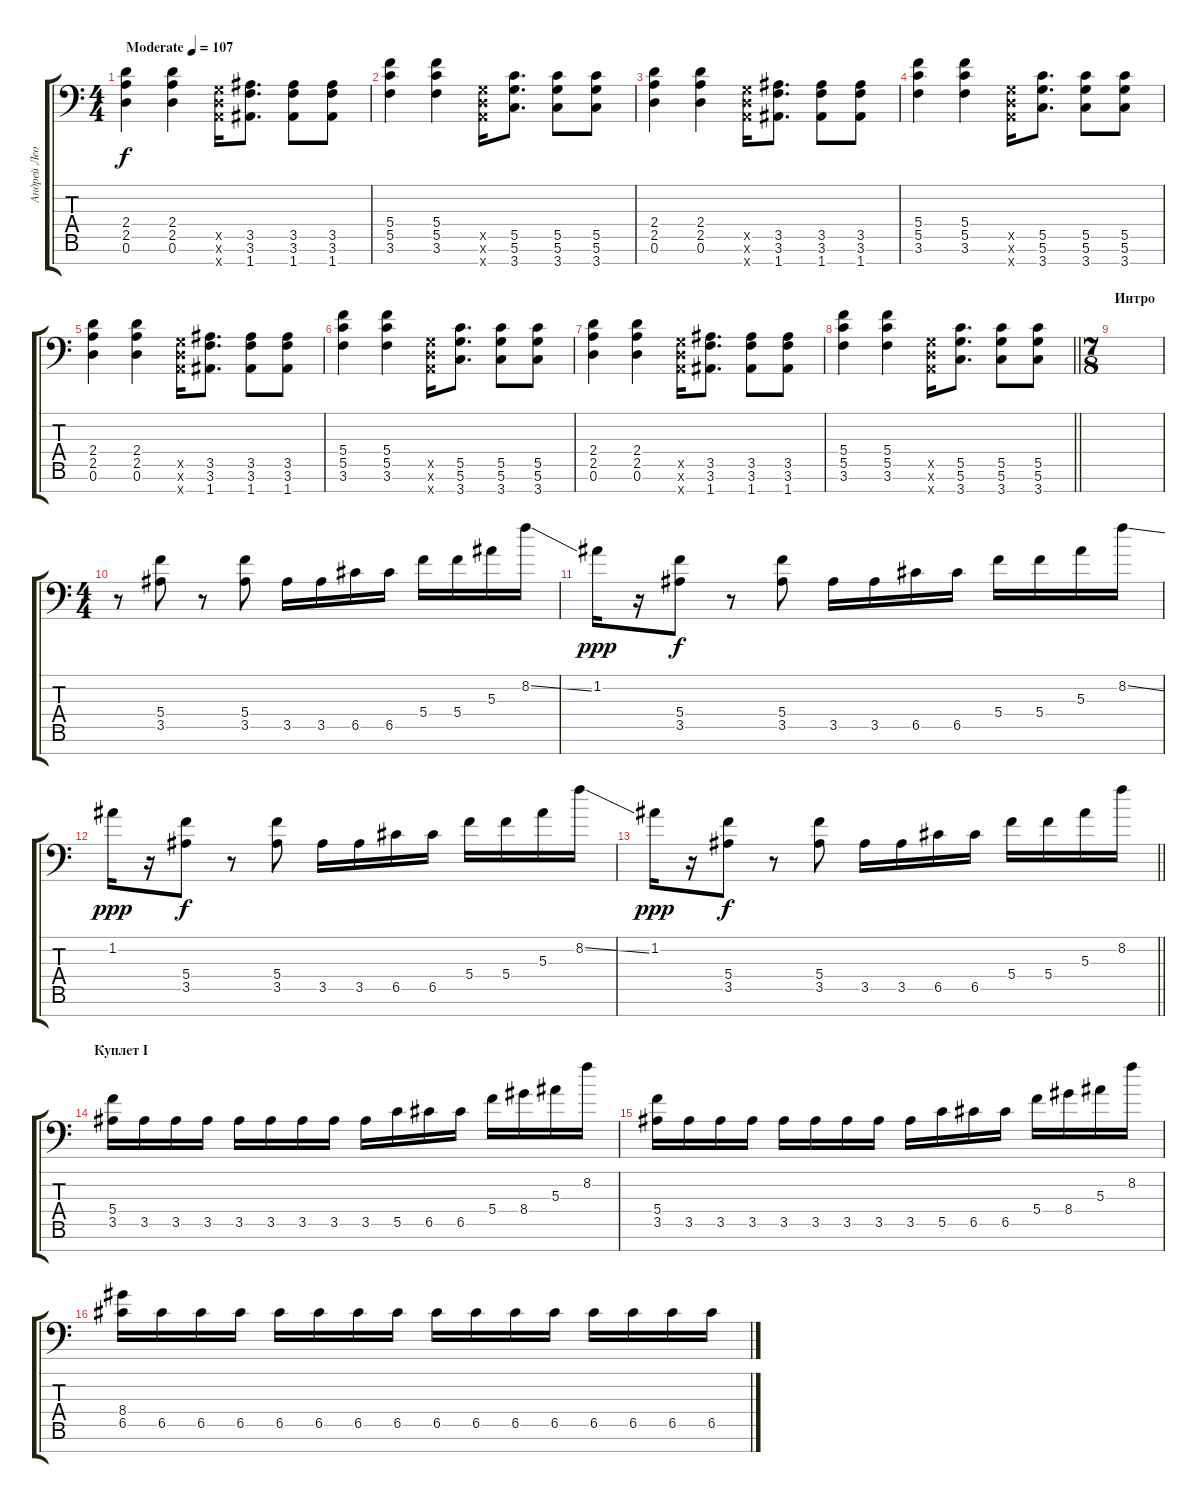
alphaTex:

\track ("Андрей Леонтьев" "Андрей Лео") {instrument distortionguitar}
\staff {score tabs}
\tuning (D4 A3 F3 C3 G2 D2 A1) {hide}
\ts (4 4)
\tempo (107 "Moderate")
\clef f4
\ks c
(2.4 2.5 0.6).4{dy f instrument distortionguitar} (2.4 2.5 0.6).4 (0.5{x} 0.6{x} 0.7{x}).16 (3.5 3.6 1.7).8{d} (3.5 3.6 1.7).8 (3.5 3.6 1.7).8 |
(5.4 5.5 3.6).4 (5.4 5.5 3.6).4 (0.5{x} 0.6{x} 0.7{x}).16 (5.5 5.6 3.7).8{d} (5.5 5.6 3.7).8 (5.5 5.6 3.7).8 |
(2.4 2.5 0.6).4 (2.4 2.5 0.6).4 (0.5{x} 0.6{x} 0.7{x}).16 (3.5 3.6 1.7).8{d} (3.5 3.6 1.7).8 (3.5 3.6 1.7).8 |
(5.4 5.5 3.6).4 (5.4 5.5 3.6).4 (0.5{x} 0.6{x} 0.7{x}).16 (5.5 5.6 3.7).8{d} (5.5 5.6 3.7).8 (5.5 5.6 3.7).8 |
(2.4 2.5 0.6).4 (2.4 2.5 0.6).4 (0.5{x} 0.6{x} 0.7{x}).16 (3.5 3.6 1.7).8{d} (3.5 3.6 1.7).8 (3.5 3.6 1.7).8 |
(5.4 5.5 3.6).4 (5.4 5.5 3.6).4 (0.5{x} 0.6{x} 0.7{x}).16 (5.5 5.6 3.7).8{d} (5.5 5.6 3.7).8 (5.5 5.6 3.7).8 |
(2.4 2.5 0.6).4 (2.4 2.5 0.6).4 (0.5{x} 0.6{x} 0.7{x}).16 (3.5 3.6 1.7).8{d} (3.5 3.6 1.7).8 (3.5 3.6 1.7).8 |
\barLineRight lightlight
(5.4 5.5 3.6).4 (5.4 5.5 3.6).4 (0.5{x} 0.6{x} 0.7{x}).16 (5.5 5.6 3.7).8{d} (5.5 5.6 3.7).8 (5.5 5.6 3.7).8 |
\ts (7 8)
\section ("" "Интро")
|
\ts (4 4)
r.8 (5.4 3.5).8 r.8 (5.4 3.5).8 3.5.16 3.5.16 6.5.16 6.5.16 5.4.16 5.4.16 5.3.16 8.2{ss}.16 |
1.2.16{dy ppp} r.16 (5.4 3.5).8{dy f} r.8 (5.4 3.5).8 3.5.16 3.5.16 6.5.16 6.5.16 5.4.16 5.4.16 5.3.16 8.2{ss}.16 |
1.2.16{dy ppp} r.16 (5.4 3.5).8{dy f} r.8 (5.4 3.5).8 3.5.16 3.5.16 6.5.16 6.5.16 5.4.16 5.4.16 5.3.16 8.2{ss}.16 |
\barLineRight lightlight
1.2.16{dy ppp} r.16 (5.4 3.5).8{dy f} r.8 (5.4 3.5).8 3.5.16 3.5.16 6.5.16 6.5.16 5.4.16 5.4.16 5.3.16 8.2.16 |
\section ("" "Куплет I")
(5.4 3.5).16 3.5.16 3.5.16 3.5.16 3.5.16 3.5.16 3.5.16 3.5.16 3.5.16 5.5.16 6.5.16 6.5.16 5.4.16 8.4.16 5.3.16 8.2.16 |
(5.4 3.5).16 3.5.16 3.5.16 3.5.16 3.5.16 3.5.16 3.5.16 3.5.16 3.5.16 5.5.16 6.5.16 6.5.16 5.4.16 8.4.16 5.3.16 8.2.16 |
(8.4 6.5).16 6.5.16 6.5.16 6.5.16 6.5.16 6.5.16 6.5.16 6.5.16 6.5.16 6.5.16 6.5.16 6.5.16 6.5.16 6.5.16 6.5.16 6.5.16
